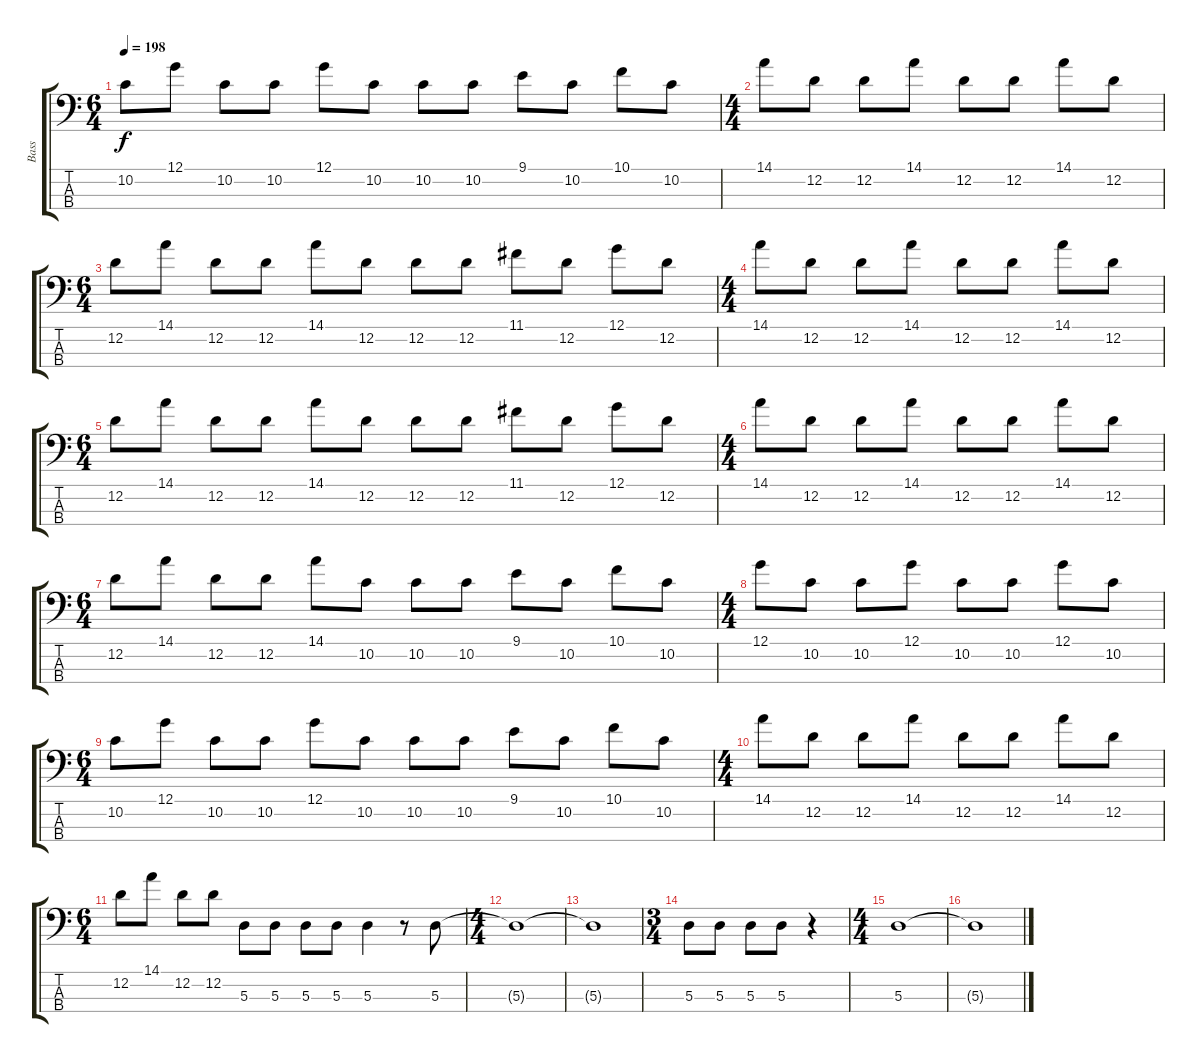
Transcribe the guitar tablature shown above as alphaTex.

\track ("Bass" "Bass") {instrument electricbassfinger}
\staff {score tabs}
\tuning (G2 D2 A1 E1) {hide}
\ts (6 4)
\tempo 198
\clef f4
\ks c
10.2.8{dy f} 12.1.8 10.2.8 10.2.8 12.1.8 10.2.8 10.2.8 10.2.8 9.1.8 10.2.8 10.1.8 10.2.8 |
\ts (4 4)
14.1.8 12.2.8 12.2.8 14.1.8 12.2.8 12.2.8 14.1.8 12.2.8 |
\ts (6 4)
12.2.8 14.1.8 12.2.8 12.2.8 14.1.8 12.2.8 12.2.8 12.2.8 11.1.8 12.2.8 12.1.8 12.2.8 |
\ts (4 4)
14.1.8 12.2.8 12.2.8 14.1.8 12.2.8 12.2.8 14.1.8 12.2.8 |
\ts (6 4)
12.2.8 14.1.8 12.2.8 12.2.8 14.1.8 12.2.8 12.2.8 12.2.8 11.1.8 12.2.8 12.1.8 12.2.8 |
\ts (4 4)
14.1.8 12.2.8 12.2.8 14.1.8 12.2.8 12.2.8 14.1.8 12.2.8 |
\ts (6 4)
12.2.8 14.1.8 12.2.8 12.2.8 14.1.8 10.2.8 10.2.8 10.2.8 9.1.8 10.2.8 10.1.8 10.2.8 |
\ts (4 4)
12.1.8 10.2.8 10.2.8 12.1.8 10.2.8 10.2.8 12.1.8 10.2.8 |
\ts (6 4)
10.2.8 12.1.8 10.2.8 10.2.8 12.1.8 10.2.8 10.2.8 10.2.8 9.1.8 10.2.8 10.1.8 10.2.8 |
\ts (4 4)
14.1.8 12.2.8 12.2.8 14.1.8 12.2.8 12.2.8 14.1.8 12.2.8 |
\ts (6 4)
12.2.8 14.1.8 12.2.8 12.2.8 5.3.8 5.3.8 5.3.8 5.3.8 5.3.4 r.8 5.3.8 |
\ts (4 4)
5.3{t}.1 |
5.3{t}.1 |
\ts (3 4)
5.3.8 5.3.8 5.3.8 5.3.8 r.4 |
\ts (4 4)
5.3.1 |
5.3{t}.1
